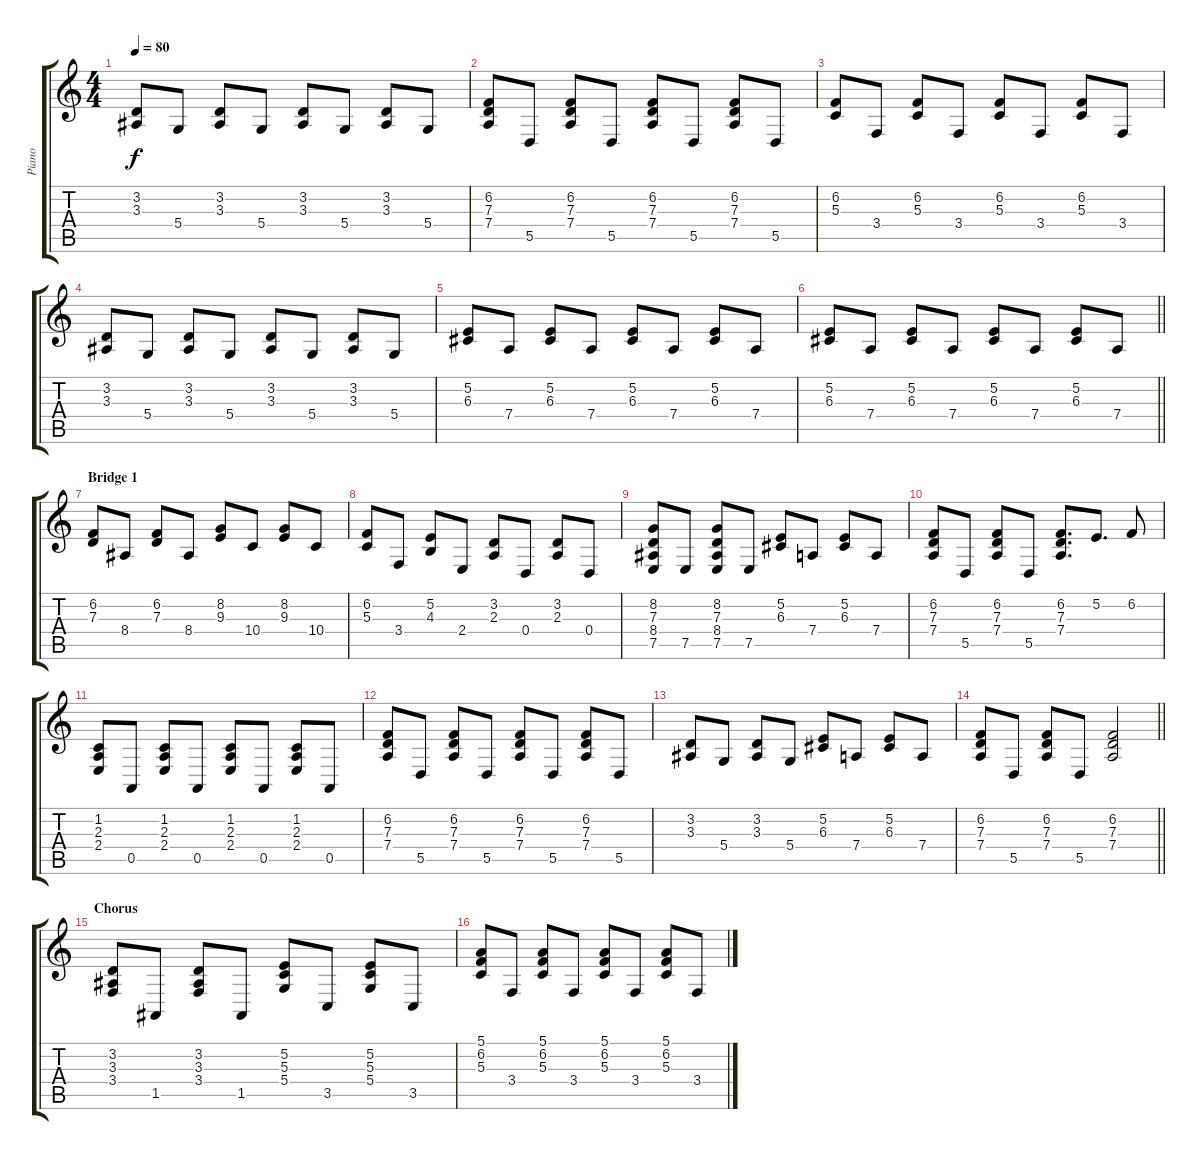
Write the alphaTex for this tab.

\track ("Piano" "Piano") {instrument acousticgrandpiano}
\staff {score tabs}
\tuning (E4 B3 G3 D3 A2 E2) {hide}
\ts (4 4)
\tempo 80
\clef g2
\ks c
(3.2 3.3).8{dy f} 5.4.8 (3.2 3.3).8 5.4.8 (3.2 3.3).8 5.4.8 (3.2 3.3).8 5.4.8 |
(6.2 7.3 7.4).8 5.5.8 (6.2 7.3 7.4).8 5.5.8 (6.2 7.3 7.4).8 5.5.8 (6.2 7.3 7.4).8 5.5.8 |
(6.2 5.3).8 3.4.8 (6.2 5.3).8 3.4.8 (6.2 5.3).8 3.4.8 (6.2 5.3).8 3.4.8 |
(3.2 3.3).8 5.4.8 (3.2 3.3).8 5.4.8 (3.2 3.3).8 5.4.8 (3.2 3.3).8 5.4.8 |
(5.2 6.3).8 7.4.8 (5.2 6.3).8 7.4.8 (5.2 6.3).8 7.4.8 (5.2 6.3).8 7.4.8 |
\barLineRight lightlight
(5.2 6.3).8 7.4.8 (5.2 6.3).8 7.4.8 (5.2 6.3).8 7.4.8 (5.2 6.3).8 7.4.8 |
\section ("" "Bridge 1")
(6.2 7.3).8 8.4.8 (6.2 7.3).8 8.4.8 (8.2 9.3).8 10.4.8 (8.2 9.3).8 10.4.8 |
(6.2 5.3).8 3.4.8 (5.2 4.3).8 2.4.8 (3.2 2.3).8 0.4.8 (3.2 2.3).8 0.4.8 |
(8.2 7.3 8.4 7.5).8 7.5.8 (8.2 7.3 8.4 7.5).8 7.5.8 (5.2 6.3).8 7.4.8 (5.2 6.3).8 7.4.8 |
(6.2 7.3 7.4).8 5.5.8 (6.2 7.3 7.4).8 5.5.8 (6.2 7.3 7.4).8{d} 5.2.8{d} 6.2.8 |
(1.2 2.3 2.4).8 0.5.8 (1.2 2.3 2.4).8 0.5.8 (1.2 2.3 2.4).8 0.5.8 (1.2 2.3 2.4).8 0.5.8 |
(6.2 7.3 7.4).8 5.5.8 (6.2 7.3 7.4).8 5.5.8 (6.2 7.3 7.4).8 5.5.8 (6.2 7.3 7.4).8 5.5.8 |
(3.2 3.3).8 5.4.8 (3.2 3.3).8 5.4.8 (5.2 6.3).8 7.4.8 (5.2 6.3).8 7.4.8 |
\barLineRight lightlight
(6.2 7.3 7.4).8 5.5.8 (6.2 7.3 7.4).8 5.5.8 (6.2 7.3 7.4).2 |
\section ("" "Chorus")
(3.2 3.3 3.4).8 1.5.8 (3.2 3.3 3.4).8 1.5.8 (5.2 5.3 5.4).8 3.5.8 (5.2 5.3 5.4).8 3.5.8 |
(5.1 6.2 5.3).8 3.4.8 (5.1 6.2 5.3).8 3.4.8 (5.1 6.2 5.3).8 3.4.8 (5.1 6.2 5.3).8 3.4.8
